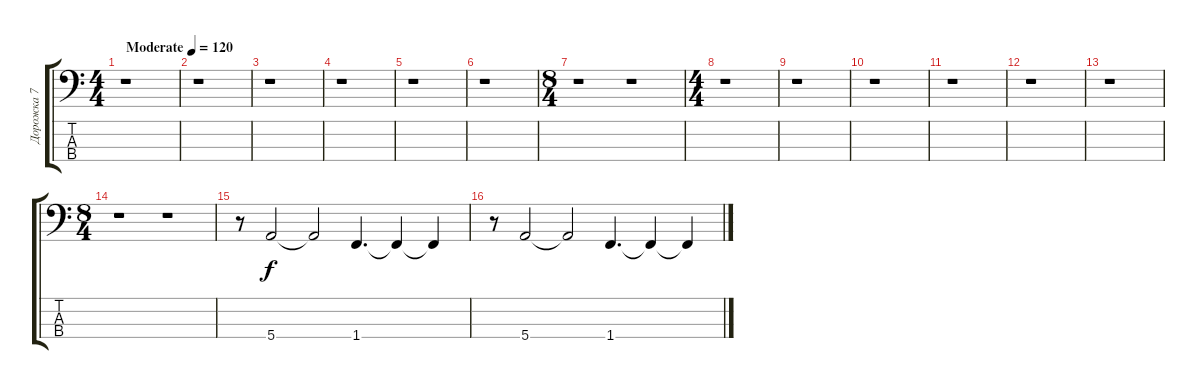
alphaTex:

\track ("Дорожка 7" "Дорожка 7") {instrument electricbasspick}
\staff {score tabs}
\tuning (G2 D2 A1 E1) {hide}
\ts (4 4)
\tempo (120 "Moderate")
\clef f4
\ks c
r.1{dy f instrument electricbasspick} |
r.1 |
r.1 |
r.1 |
r.1 |
r.1 |
\ts (8 4)
r.1 r.1 |
\ts (4 4)
r.1 |
r.1 |
r.1 |
r.1 |
r.1 |
r.1 |
\ts (8 4)
r.1 r.1 |
r.8 5.4.2 5.4{t}.2 1.4.4{d} 1.4{t}.4 1.4{t}.4 |
r.8 5.4.2 5.4{t}.2 1.4.4{d} 1.4{t}.4 1.4{t}.4
